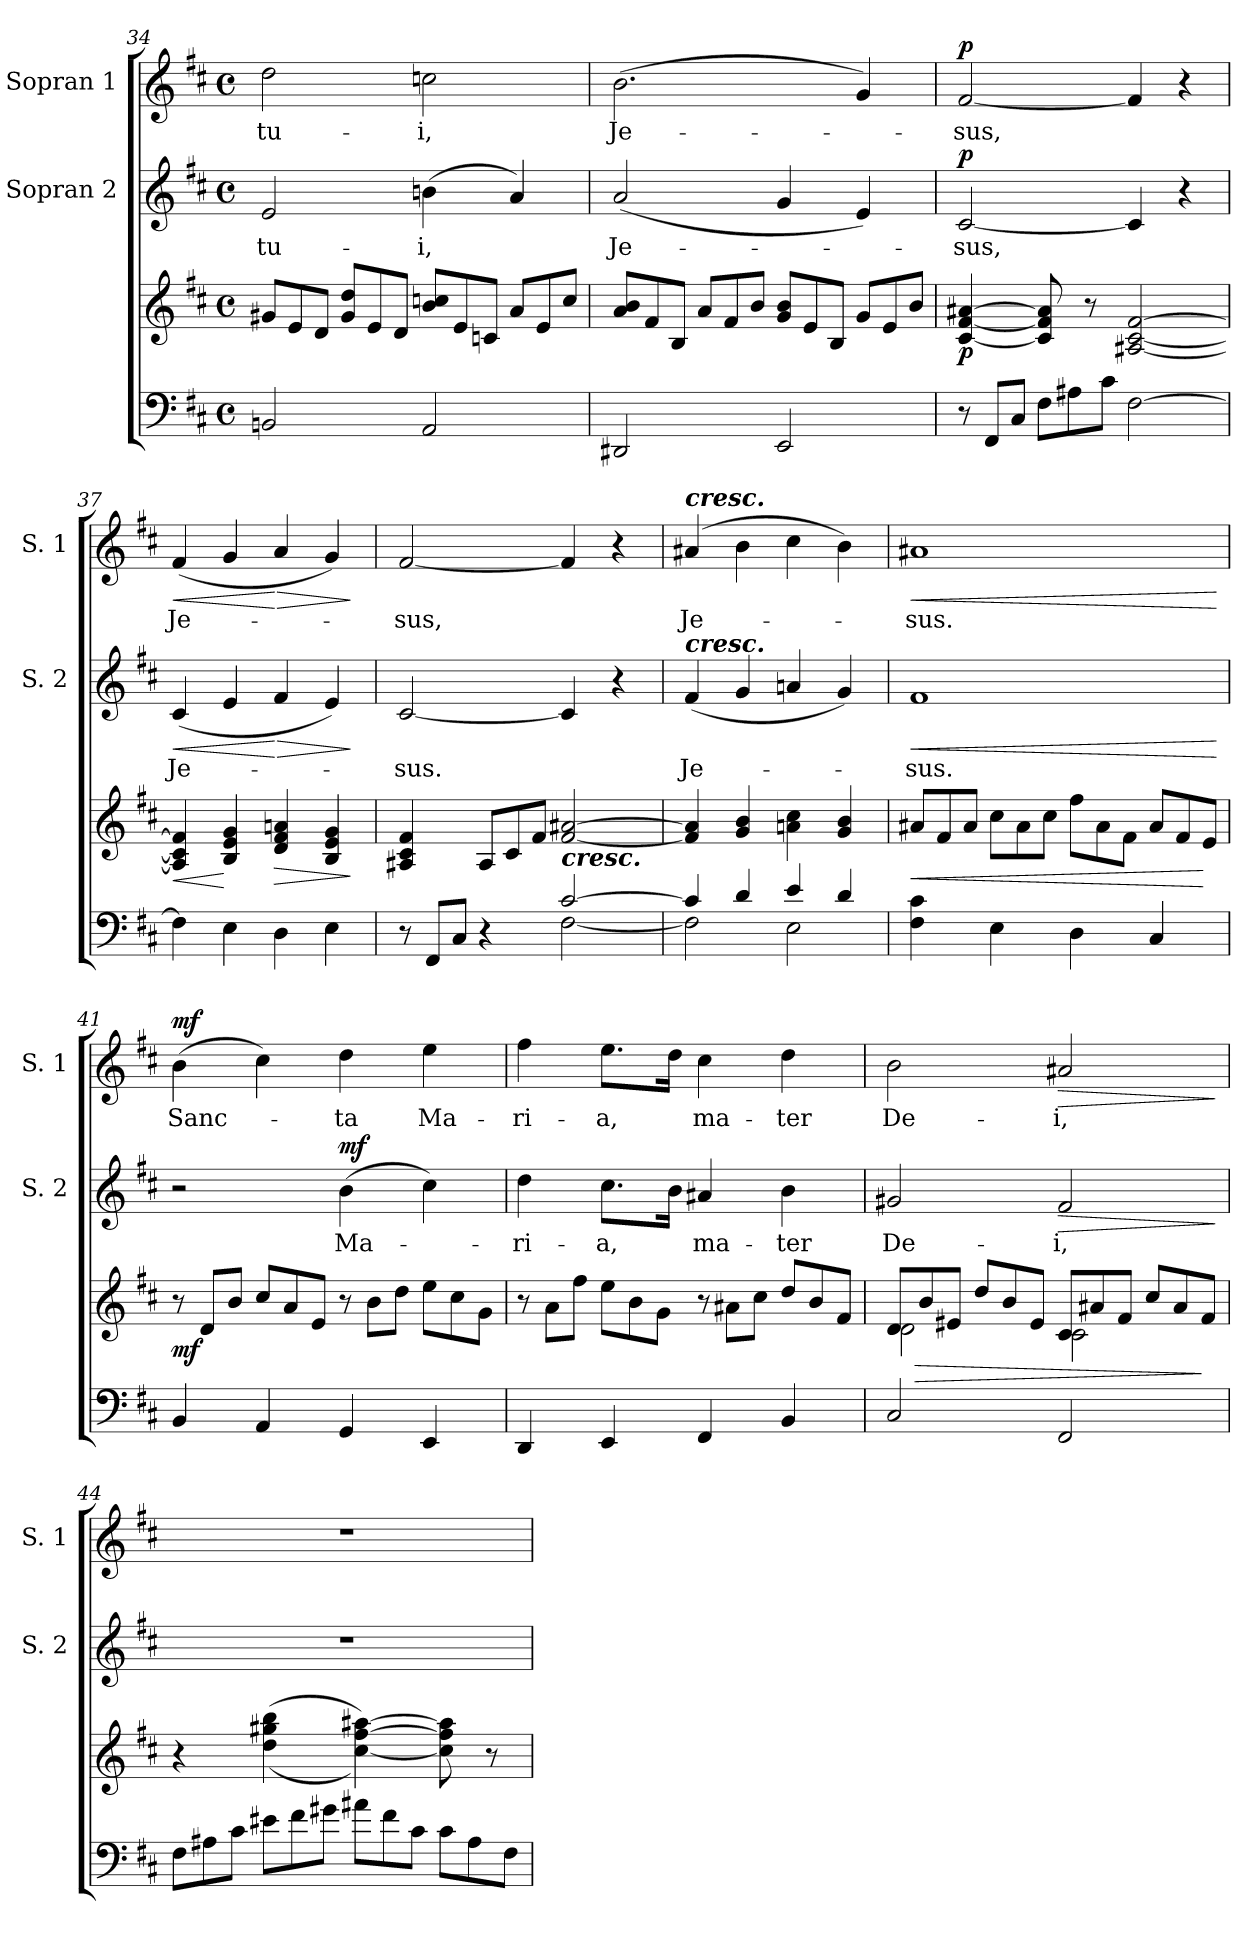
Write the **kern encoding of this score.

**kern	**kern	**dynam	**kern	**text	**dynam	**kern	**text	**dynam
*part3	*part3	*part3	*part2	*part2	*part2	*part1	*part1	*part1
*staff4	*staff3	*staff3/4	*staff2	*staff2	*staff2	*staff1	*staff1	*staff1
*	*	*	*I"Sopran 2	*	*	*I"Sopran 1	*	*
*	*	*	*I'S. 2	*	*	*I'S. 1	*	*
!!LO:LB:g=z
*clefF4	*clefG2	*	*clefG2	*	*	*clefG2	*	*
*k[f#c#]	*k[f#c#]	*	*k[f#c#]	*	*	*k[f#c#]	*	*
*D:	*D:	*	*D:	*	*	*D:	*	*
*M4/4	*M4/4	*	*M4/4	*	*	*M4/4	*	*
*met(c)	*met(c)	*	*met(c)	*	*	*met(c)	*	*
*	*Xtuplet	*	*	*	*	*	*	*
=34	=34	=34	=34	=34	=34	=34	=34	=34
!	!	!	!	!LO:LY:b	!	!	!LO:LY:b	!
2BBn/	12g#X/L	.	2e/	tu-	.	2dd\	tu-	.
.	12e/	.	.	.	.	.	.	.
.	12d/J	.	.	.	.	.	.	.
.	12g#/ 12dd/L	.	.	.	.	.	.	.
.	12e/	.	.	.	.	.	.	.
.	12d/J	.	.	.	.	.	.	.
!	!	!	!	!LO:LY:b	!	!	!LO:LY:b	!
2AA/	12b/ 12ccn/L	.	(>4bn\	-i,	.	2ccn\	-i,	.
.	12e/	.	.	.	.	.	.	.
.	12cn/J	.	.	.	.	.	.	.
.	12a/L	.	4a/)	.	.	.	.	.
.	12e/	.	.	.	.	.	.	.
.	12cc/J	.	.	.	.	.	.	.
=35	=35	=35	=35	=35	=35	=35	=35	=35
!	!	!	!	!LO:LY:b	!	!	!LO:LY:b	!
2DD#X/	12a/ 12b/L	.	(<2a/	Je-	.	(>2.b\	Je-	.
.	12f#/	.	.	.	.	.	.	.
.	12B/J	.	.	.	.	.	.	.
.	12a/L	.	.	.	.	.	.	.
.	12f#/	.	.	.	.	.	.	.
.	12b/J	.	.	.	.	.	.	.
2EE/	12g/ 12b/L	.	4g/	.	.	.	.	.
.	12e/	.	.	.	.	.	.	.
.	12B/J	.	.	.	.	.	.	.
.	12g/L	.	4e/)	.	.	4g/)	.	.
.	12e/	.	.	.	.	.	.	.
.	12b/J	.	.	.	.	.	.	.
=36	=36	=36	=36	=36	=36	=36	=36	=36
*Xtuplet	*	*	*	*	*	*	*	*
!	!	!LO:DY:b	!	!LO:LY:b	!LO:DY:a	!	!LO:LY:b	!LO:DY:a
12r	[4c#/ [4f#/ [4a#X/	p	[2c#/	-sus,	p	[2f#/	-sus,	p
12FF#/L	.	.	.	.	.	.	.	.
12C#/J	.	.	.	.	.	.	.	.
12F#\L	8c#/] 8f#/] 8a#/]	.	.	.	.	.	.	.
12A#X\	.	.	.	.	.	.	.	.
.	8r	.	.	.	.	.	.	.
12c#\J	.	.	.	.	.	.	.	.
[2F#\	[2A#X/ [2c#/ [2f#/	.	4c#/]	.	.	4f#/]	.	.
.	.	.	4r	.	.	4r	.	.
=37	=37	=37	=37	=37	=37	=37	=37	=37
!	!	!LO:HP:b	!	!LO:LY:b	!LO:HP:b	!	!LO:LY:b	!LO:HP:b
4F#\]	4A#/] 4c#/] 4f#/]	<	(<4c#/	Je-	<	(<4f#/	Je-	<
4E\	4B/ 4e/ 4g/	[	4e/	.	.	4g/	.	.
!	!	!LO:HP:b	!	!	!LO:HP:n=1:b	!	!	!LO:HP:n=1:b
4D\	4d/ 4f#/ 4ani/	>	4f#/	.	[ >	4a/	.	[ >
4E\	4B/ 4e/ 4g/	.	4e/)	.	.	4g/)	.	.
.	.	]	.	.	]	.	.	]
!!LO:PB:g=z
=38	=38	=38	=38	=38	=38	=38	=38	=38
*^	*	*	*	*	*	*	*	*
!	!	!	!	!	!LO:LY:b	!	!	!LO:LY:b	!
12r	2ryy	4A#X/ 4c#/ 4f#/	.	[2c#/	-sus.	.	[2f#/	-sus,	.
12FF#/L	.	.	.	.	.	.	.	.	.
12C#/J	.	.	.	.	.	.	.	.	.
4r	.	12A#/L	.	.	.	.	.	.	.
.	.	12c#/	.	.	.	.	.	.	.
.	.	12f#/J	.	.	.	.	.	.	.
!	!	!LO:TX:b:Bi:t=cresc.	!	!	!	!	!	!	!
[>2c#/	[<2F#\	[2f#/ [2a#X/	.	4c#/]	.	.	4f#/]	.	.
.	.	.	.	4r	.	.	4r	.	.
=39	=39	=39	=39	=39	=39	=39	=39	=39	=39
!	!	!	!	!	!	!	!LO:TX:a:Bi:t=cresc.	!	!
!	!	!	!	!LO:TX:a:Bi:t=cresc.	!	!	!	!	!
!	!	!	!	!	!LO:LY:b	!	!	!LO:LY:b	!
4c#/]	2F#\]	4f#/] 4a#/]	.	(<4f#/	Je-	.	(4a#X/	Je-	.
4d/	.	4g/ 4b/	.	4g/	.	.	4b\	.	.
4e/	2E\	4an\ 4cc#\	.	4ani/	.	.	4cc#\	.	.
4d/	.	4g/ 4b/	.	4g/)	.	.	4b\)	.	.
*v	*v	*	*	*	*	*	*	*	*
=40	=40	=40	=40	=40	=40	=40	=40	=40
!	!	!LO:HP:b	!	!LO:LY:b	!LO:HP:b	!	!LO:LY:b	!LO:HP:b
4F#\ 4c#\	12a#X/L	<	1f#	-sus.	<	1a#X	-sus.	<
.	12f#/	.	.	.	.	.	.	.
.	12a#/J	.	.	.	.	.	.	.
4E\	12cc#\L	.	.	.	.	.	.	.
.	12a#\	.	.	.	.	.	.	.
.	12cc#\J	.	.	.	.	.	.	.
4D\	12ff#\L	.	.	.	.	.	.	.
.	12a#\	.	.	.	.	.	.	.
.	12f#\J	.	.	.	.	.	.	.
4C#/	12a#/L	.	.	.	.	.	.	.
.	12f#/	.	.	.	.	.	.	.
.	12e/J	[	.	.	.	.	.	.
.	.	.	.	.	[	.	.	[
=41	=41	=41	=41	=41	=41	=41	=41	=41
!	!	!LO:DY:b	!	!	!	!	!LO:LY:b	!LO:DY:a
4BB/	12r	mf	2r	.	.	(>4b\	Sanc-	mf
.	12d/L	.	.	.	.	.	.	.
.	12b/J	.	.	.	.	.	.	.
4AA/	12cc#/L	.	.	.	.	4cc#\)	.	.
.	12a/	.	.	.	.	.	.	.
.	12e/J	.	.	.	.	.	.	.
!	!	!	!	!LO:LY:b	!LO:DY:a	!	!LO:LY:b	!
4GG/	12r	.	(>4b\	Ma-	mf	4dd\	-ta	.
.	12b\L	.	.	.	.	.	.	.
.	12dd\J	.	.	.	.	.	.	.
!	!	!	!	!	!	!	!LO:LY:b	!
4EE/	12ee\L	.	4cc#\)	.	.	4ee\	Ma-	.
.	12cc#\	.	.	.	.	.	.	.
.	12g\J	.	.	.	.	.	.	.
!!LO:LB:g=z
=42	=42	=42	=42	=42	=42	=42	=42	=42
!	!	!	!	!LO:LY:b	!	!	!LO:LY:b	!
4DD/	12r	.	4dd\	-ri-	.	4ff#\	-ri-	.
.	12a\L	.	.	.	.	.	.	.
.	12ff#\J	.	.	.	.	.	.	.
!	!	!	!	!LO:LY:b	!	!	!LO:LY:b	!
4EE/	12ee\L	.	8.cc#\L	-a,	.	8.ee\L	-a,	.
.	12b\	.	.	.	.	.	.	.
.	12g\J	.	.	.	.	.	.	.
.	.	.	16b\Jk	.	.	16dd\Jk	.	.
!	!	!	!	!LO:LY:b	!	!	!LO:LY:b	!
4FF#/	12r	.	4a#X/	ma-	.	4cc#\	ma-	.
.	12a#X\L	.	.	.	.	.	.	.
.	12cc#\J	.	.	.	.	.	.	.
!	!	!	!	!LO:LY:b	!	!	!LO:LY:b	!
4BB/	12dd/L	.	4b\	-ter	.	4dd\	-ter	.
.	12b/	.	.	.	.	.	.	.
.	12f#/J	.	.	.	.	.	.	.
=43	=43	=43	=43	=43	=43	=43	=43	=43
*	*^	*	*	*	*	*	*	*
!	!	!	!	!	!LO:LY:b	!	!	!LO:LY:b	!
2C#/	12d/L	2d\	.	2g#X/	De-	.	2b\	De-	.
!	!	!	!LO:HP:b	!	!	!	!	!	!
.	12b/	.	>	.	.	.	.	.	.
.	12e#X/J	.	.	.	.	.	.	.	.
.	12dd/L	.	.	.	.	.	.	.	.
.	12b/	.	.	.	.	.	.	.	.
.	12e#/J	.	.	.	.	.	.	.	.
!	!	!	!	!	!LO:LY:b	!LO:HP:b	!	!LO:LY:b	!LO:HP:b
2FF#/	12c#/L	2c#\	.	2f#/	-i,	>	2a#X/	-i,	>
.	12a#X/	.	.	.	.	.	.	.	.
.	12f#/J	.	.	.	.	.	.	.	.
.	12cc#/L	.	.	.	.	.	.	.	.
.	12a#/	.	.	.	.	.	.	.	.
.	12f#/J	.	]	.	.	.	.	.	.
*	*v	*v	*	*	*	*	*	*	*
.	.	.	.	.	]	.	.	]
=44	=44	=44	=44	=44	=44	=44	=44	=44
12F#\L	4r	.	1r	.	.	1r	.	.
12A#X\	.	.	.	.	.	.	.	.
12c#\J	.	.	.	.	.	.	.	.
12e#X\L	((>4dd\ 4gg#X\ 4bb\	.	.	.	.	.	.	.
12f#\	.	.	.	.	.	.	.	.
12g#X\J	.	.	.	.	.	.	.	.
12a#X\L	[4cc#\ [4ff#\ [4aa#X\))	.	.	.	.	.	.	.
12f#\	.	.	.	.	.	.	.	.
12c#\J	.	.	.	.	.	.	.	.
12c#\L	8cc#\] 8ff#\] 8aa#\]	.	.	.	.	.	.	.
12A#\	.	.	.	.	.	.	.	.
.	8r	.	.	.	.	.	.	.
12F#\J	.	.	.	.	.	.	.	.
=	=	=	=	=	=	=	=	=
*-	*-	*-	*-	*-	*-	*-	*-	*-
